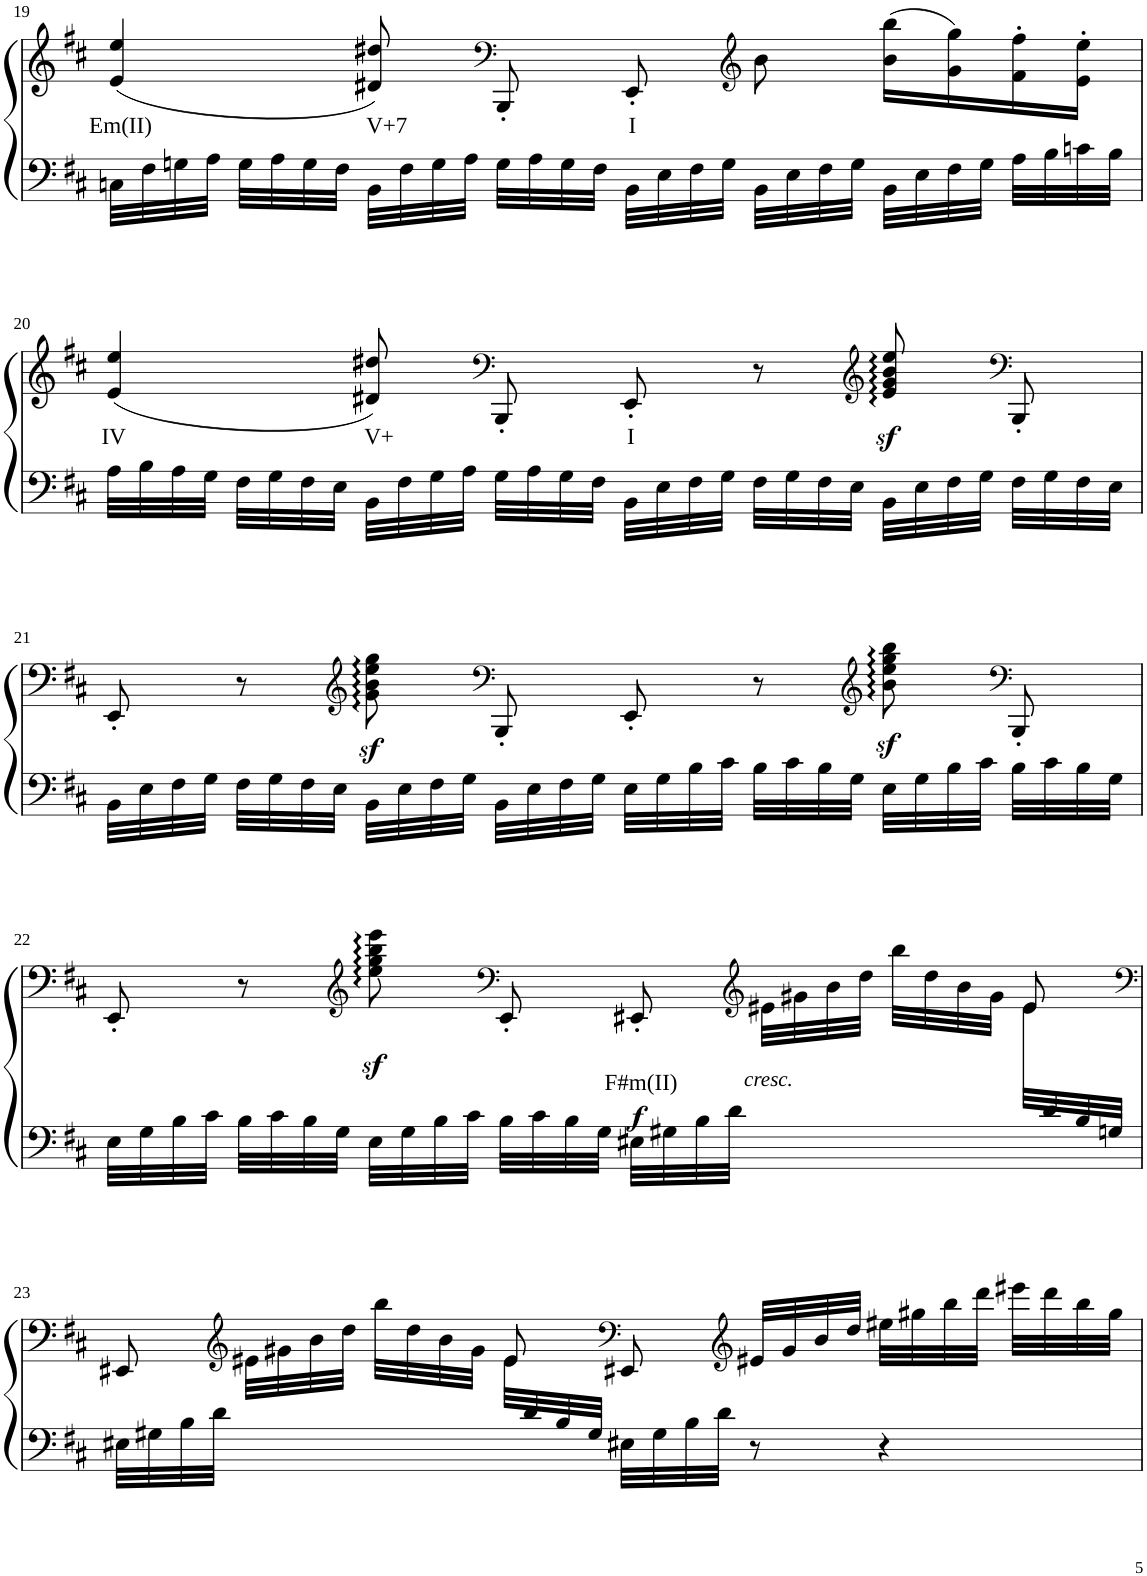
**kern	**kern	**text	**dynam
*part1	*part1	*part1	*part1
*staff2	*staff1	*staff1	*staff1/2
*I"Piano	*	*	*
*I'Pno	*	*	*
!!LO:PB:g=z
*clefF4	*clefG2	*	*
*k[f#c#]	*k[f#c#]	*	*
*M4/4	*M4/4	*	*
*met(c)	*met(c)	*	*
=19	=19	=19	=19
!	!	!LO:LY:b	!
32Cn\LLL	(4e/ 4ee/	Em(II)	.
32F#\	.	.	.
32Gn\	.	.	.
32A\JJJ	.	.	.
32G\LLL	.	.	.
32A\	.	.	.
32G\	.	.	.
32F#\JJJ	.	.	.
!	!	!LO:LY:b	!
32BB\LLL	8d#X/ 8dd#X/)	V+7	.
32F#\	.	.	.
32G\	.	.	.
32A\JJJ	.	.	.
*	*clefF4	*	*
32G\LLL	8BBB'/	.	.
32A\	.	.	.
32G\	.	.	.
32F#\JJJ	.	.	.
!	!	!LO:LY:b	!
32BB\LLL	8EE'/	I	.
32E\	.	.	.
32F#\	.	.	.
32G\JJJ	.	.	.
*	*clefG2	*	*
32BB\LLL	8b\	.	.
32E\	.	.	.
32F#\	.	.	.
32G\JJJ	.	.	.
32BB\LLL	(16b\ 16bb\LL	.	.
32E\	.	.	.
32F#\	16g\ 16gg\)	.	.
32G\JJJ	.	.	.
32A\LLL	16f#\' 16ff#\'	.	.
32B\	.	.	.
32cn\	16e\' 16ee\'JJ	.	.
32B\JJJ	.	.	.
!!LO:LB:g=z
=20	=20	=20	=20
!	!	!LO:LY:b	!
32A\LLL	(4e/ 4ee/	IV	.
32B\	.	.	.
32A\	.	.	.
32G\JJJ	.	.	.
32F#\LLL	.	.	.
32G\	.	.	.
32F#\	.	.	.
32E\JJJ	.	.	.
!	!	!LO:LY:b	!
32BB\LLL	8d#X/ 8dd#X/)	V+	.
32F#\	.	.	.
32G\	.	.	.
32A\JJJ	.	.	.
*	*clefF4	*	*
32G\LLL	8BBB'/	.	.
32A\	.	.	.
32G\	.	.	.
32F#\JJJ	.	.	.
!	!	!LO:LY:b	!
32BB\LLL	8EE'/	I	.
32E\	.	.	.
32F#\	.	.	.
32G\JJJ	.	.	.
32F#\LLL	8r	.	.
32G\	.	.	.
32F#\	.	.	.
32E\JJJ	.	.	.
*	*clefG2	*	*
32BB\LLL	8e/z<::'^ 8g/z<::'^ 8b/z<::'^ 8ee/z<::'^	.	.
32E\	.	.	.
32F#\	.	.	.
32G\JJJ	.	.	.
*	*clefF4	*	*
32F#\LLL	8BBB'/	.	.
32G\	.	.	.
32F#\	.	.	.
32E\JJJ	.	.	.
!!LO:LB:g=z
=21	=21	=21	=21
32BB\LLL	8EE'/	.	.
32E\	.	.	.
32F#\	.	.	.
32G\JJJ	.	.	.
32F#\LLL	8r	.	.
32G\	.	.	.
32F#\	.	.	.
32E\JJJ	.	.	.
*	*clefG2	*	*
32BB\LLL	8g\z<::'^ 8b\z<::'^ 8ee\z<::'^ 8gg\z<::'^	.	.
32E\	.	.	.
32F#\	.	.	.
32G\JJJ	.	.	.
*	*clefF4	*	*
32BB\LLL	8BBB'/	.	.
32E\	.	.	.
32F#\	.	.	.
32G\JJJ	.	.	.
32E\LLL	8EE'/	.	.
32G\	.	.	.
32B\	.	.	.
32c#\JJJ	.	.	.
32B\LLL	8r	.	.
32c#\	.	.	.
32B\	.	.	.
32G\JJJ	.	.	.
*	*clefG2	*	*
32E\LLL	8b\z<::'^ 8ee\z<::'^ 8gg\z<::'^ 8bb\z<::'^	.	.
32G\	.	.	.
32B\	.	.	.
32c#\JJJ	.	.	.
*	*clefF4	*	*
32B\LLL	8BBB'/	.	.
32c#\	.	.	.
32B\	.	.	.
32G\JJJ	.	.	.
!!LO:LB:g=z
=22	=22	=22	=22
*	*^	*	*
32E\LLL	8EE'/	8ryy	.	.
32G\	.	.	.	.
32B\	.	.	.	.
32c#\JJJ	.	.	.	.
*	*v	*v	*	*
32B\LLL	8r	.	.
32c#\	.	.	.
32B\	.	.	.
32G\JJJ	.	.	.
*	*clefG2	*	*
!	!	!	!LO:DY:b
32E\LLL	8ee\::'^ 8gg\::'^ 8bb\::'^ 8eee\::'^	.	sf
32G\	.	.	.
32B\	.	.	.
32c#\JJJ	.	.	.
*	*clefF4	*	*
32B\LLL	8EE'/	.	.
32c#\	.	.	.
32B\	.	.	.
32G\JJJ	.	.	.
!	!	!LO:LY:b	!LO:DY:b
32E#X\LLL	8EE#X'/	F#m(II)	f
32G#X\	.	.	.
32B\	.	.	.
32d\JJJ	.	.	.
*	*clefG2	*	*
*	*^	*	*
!	!	!	!	!LO:DY:b
32ryy	8ryy	32e#X\LLL	.	other-dynamics
.	.	32g#X\	.	.
.	.	32b\	.	.
.	.	32dd\JJJ	.	.
.	8ryy	32bb\LLL	.	.
.	.	32dd\	.	.
.	.	32b\	.	.
.	.	32g#\JJJ	.	.
.	8e#/	32e#\LLL	.	.
32d/	.	16.ryy	.	.
32B/	.	.	.	.
32Gn/JJJ	.	.	.	.
!!LO:LB:g=z	!!
=23	=23	=23	=23	=23
*	*clefF4	*	*	*
32E#X\LLL	8EE#X/	8ryy	.	.
32G#X\	.	.	.	.
32B\	.	.	.	.
32d\JJJ	.	.	.	.
*	*clefG2	*	*	*
32ryy	8ryy	32e#X\LLL	.	.
.	.	32g#X\	.	.
.	.	32b\	.	.
.	.	32dd\JJJ	.	.
.	8ryy	32bb\LLL	.	.
.	.	32dd\	.	.
.	.	32b\	.	.
.	.	32g#\JJJ	.	.
.	8e#/	32e#\LLL	.	.
32d/	.	2ryy	.	.
32B/	.	.	.	.
32G#/JJJ	.	.	.	.
*	*clefF4	*	*	*
32E#X\LLL	8EE#X/	.	.	.
32G#\	.	.	.	.
32B\	.	.	.	.
32d\JJJ	.	.	.	.
*	*clefG2	*	*	*
8r	32e#X/LLL	.	.	.
.	32g#/	.	.	.
.	32b/	.	.	.
.	32dd/JJJ	.	.	.
4r	32ee#X\LLL	.	.	.
.	32gg#X\	.	.	.
.	32bb\	.	.	.
.	32ddd\JJJ	.	.	.
.	32eee#X\LLL	.	.	.
.	32ddd\	16.ryy	.	.
.	32bb\	.	.	.
.	32gg#\JJJ	.	.	.
*	*v	*v	*	*
=	=	=	=
*-	*-	*-	*-
